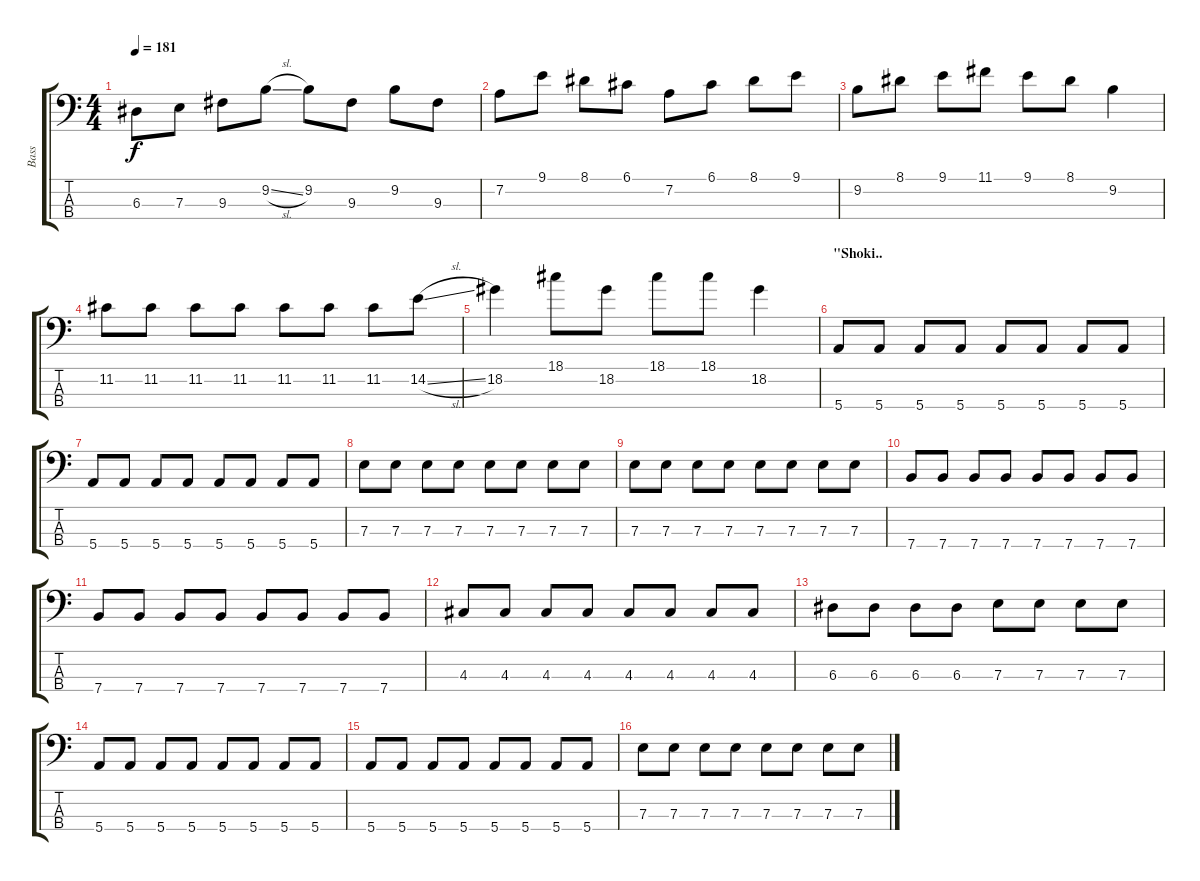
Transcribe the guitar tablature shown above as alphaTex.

\track ("Bass" "Bass") {instrument electricbasspick}
\staff {score tabs}
\tuning (G2 D2 A1 E1) {hide}
\ts (4 4)
\tempo 181
\clef f4
\ks c
6.3.8{dy f} 7.3.8 9.3.8 9.2{sl}.8 9.2.8 9.3.8 9.2.8 9.3.8 |
7.2.8 9.1.8 8.1.8 6.1.8 7.2.8 6.1.8 8.1.8 9.1.8 |
9.2.8 8.1.8 9.1.8 11.1.8 9.1.8 8.1.8 9.2.4 |
11.2.8 11.2.8 11.2.8 11.2.8 11.2.8 11.2.8 11.2.8 14.2{sl}.8 |
18.2.4 18.1.8 18.2.8 18.1.8 18.1.8 18.2.4 |
\section ("" "\"Shoki..")
5.4.8 5.4.8 5.4.8 5.4.8 5.4.8 5.4.8 5.4.8 5.4.8 |
5.4.8 5.4.8 5.4.8 5.4.8 5.4.8 5.4.8 5.4.8 5.4.8 |
7.3.8 7.3.8 7.3.8 7.3.8 7.3.8 7.3.8 7.3.8 7.3.8 |
7.3.8 7.3.8 7.3.8 7.3.8 7.3.8 7.3.8 7.3.8 7.3.8 |
7.4.8 7.4.8 7.4.8 7.4.8 7.4.8 7.4.8 7.4.8 7.4.8 |
7.4.8 7.4.8 7.4.8 7.4.8 7.4.8 7.4.8 7.4.8 7.4.8 |
4.3.8 4.3.8 4.3.8 4.3.8 4.3.8 4.3.8 4.3.8 4.3.8 |
6.3.8 6.3.8 6.3.8 6.3.8 7.3.8 7.3.8 7.3.8 7.3.8 |
5.4.8 5.4.8 5.4.8 5.4.8 5.4.8 5.4.8 5.4.8 5.4.8 |
5.4.8 5.4.8 5.4.8 5.4.8 5.4.8 5.4.8 5.4.8 5.4.8 |
7.3.8 7.3.8 7.3.8 7.3.8 7.3.8 7.3.8 7.3.8 7.3.8
